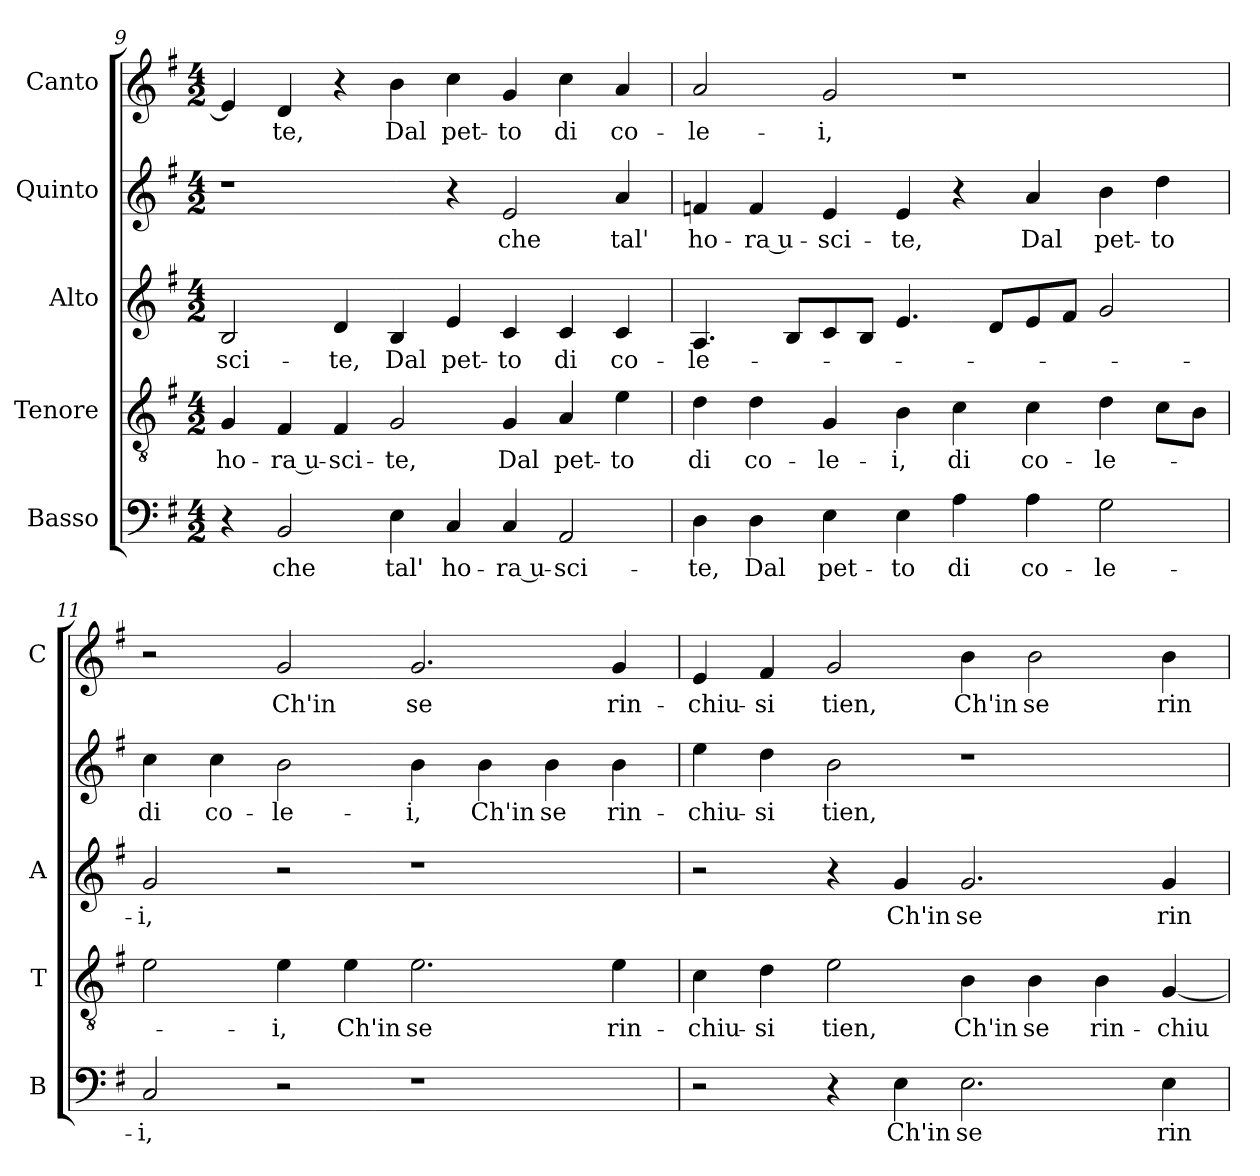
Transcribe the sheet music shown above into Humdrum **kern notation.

**kern	**text	**kern	**text	**kern	**text	**kern	**text	**kern	**text
*part5	*part5	*part4	*part4	*part3	*part3	*part2	*part2	*part1	*part1
*staff5	*staff5	*staff4	*staff4	*staff3	*staff3	*staff2	*staff2	*staff1	*staff1
*I"Basso	*	*I"Tenore	*	*I"Alto	*	*I"Quinto	*	*I"Canto	*
*I'B	*	*I'T	*	*I'A	*	*	*	*I'C	*
!!LO:PB:g=z
*clefF4	*	*clefGv2	*	*clefG2	*	*clefG2	*	*clefG2	*
*k[f#]	*	*k[f#]	*	*k[f#]	*	*k[f#]	*	*k[f#]	*
*G:	*	*G:	*	*G:	*	*G:	*	*G:	*
*M4/2	*	*M4/2	*	*M4/2	*	*M4/2	*	*M4/2	*
=9	=9	=9	=9	=9	=9	=9	=9	=9	=9
!	!	!	!LO:LY:b	!	!	!	!	!	!
!	!	!	!	!	!LO:LY:b	!	!	!	!
4r	.	4G/	ho-	2B/	-sci-	1r	.	4e/]	.
!	!LO:LY:b	!	!	!	!	!	!	!	!
!	!	!	!LO:LY:b	!	!	!	!	!	!
!	!	!	!	!	!	!	!	!	!LO:LY:b
2BB/	che	4F#/	-ra u-	.	.	.	.	4d/	-te,
!	!	!	!LO:LY:b	!	!	!	!	!	!
!	!	!	!	!	!LO:LY:b	!	!	!	!
.	.	4F#/	-sci-	4d/	-te,	.	.	4r	.
!	!LO:LY:b	!	!	!	!	!	!	!	!
!	!	!	!LO:LY:b	!	!	!	!	!	!
!	!	!	!	!	!LO:LY:b	!	!	!	!
!	!	!	!	!	!	!	!	!	!LO:LY:b
4E\	tal'	2G/	-te,	4B/	Dal	.	.	4b\	Dal
!	!LO:LY:b	!	!	!	!	!	!	!	!
!	!	!	!	!	!LO:LY:b	!	!	!	!
!	!	!	!	!	!	!	!	!	!LO:LY:b
4C/	ho-	.	.	4e/	pet-	4r	.	4cc\	pet-
!	!LO:LY:b	!	!	!	!	!	!	!	!
!	!	!	!LO:LY:b	!	!	!	!	!	!
!	!	!	!	!	!LO:LY:b	!	!	!	!
!	!	!	!	!	!	!	!LO:LY:b	!	!
!	!	!	!	!	!	!	!	!	!LO:LY:b
4C/	-ra u-	4G/	Dal	4c/	-to	2e/	che	4g/	-to
!	!LO:LY:b	!	!	!	!	!	!	!	!
!	!	!	!LO:LY:b	!	!	!	!	!	!
!	!	!	!	!	!LO:LY:b	!	!	!	!
!	!	!	!	!	!	!	!	!	!LO:LY:b
2AA/	-sci-	4A/	pet-	4c/	di	.	.	4cc\	di
!	!	!	!LO:LY:b	!	!	!	!	!	!
!	!	!	!	!	!LO:LY:b	!	!	!	!
!	!	!	!	!	!	!	!LO:LY:b	!	!
!	!	!	!	!	!	!	!	!	!LO:LY:b
.	.	4e\	-to	4c/	co-	4a/	tal'	4a/	co-
=10	=10	=10	=10	=10	=10	=10	=10	=10	=10
!	!LO:LY:b	!	!	!	!	!	!	!	!
!	!	!	!LO:LY:b	!	!	!	!	!	!
!	!	!	!	!	!LO:LY:b	!	!	!	!
!	!	!	!	!	!	!	!LO:LY:b	!	!
!	!	!	!	!	!	!	!	!	!LO:LY:b
4D\	-te,	4d\	di	4.A/	-le-	4fn/	ho-	2a/	-le-
!	!LO:LY:b	!	!	!	!	!	!	!	!
!	!	!	!LO:LY:b	!	!	!	!	!	!
!	!	!	!	!	!	!	!LO:LY:b	!	!
4D\	Dal	4d\	co-	.	.	4f/	-ra u-	.	.
.	.	.	.	8B/L	.	.	.	.	.
!	!LO:LY:b	!	!	!	!	!	!	!	!
!	!	!	!LO:LY:b	!	!	!	!	!	!
!	!	!	!	!	!	!	!LO:LY:b	!	!
!	!	!	!	!	!	!	!	!	!LO:LY:b
4E\	pet-	4G/	-le-	8c/	.	4e/	-sci-	2g/	-i,
.	.	.	.	8B/J	.	.	.	.	.
!	!LO:LY:b	!	!	!	!	!	!	!	!
!	!	!	!LO:LY:b	!	!	!	!	!	!
!	!	!	!	!	!	!	!LO:LY:b	!	!
4E\	-to	4B\	-i,	4.e/	.	4e/	-te,	.	.
!	!LO:LY:b	!	!	!	!	!	!	!	!
!	!	!	!LO:LY:b	!	!	!	!	!	!
4A\	di	4c\	di	.	.	4r	.	1r	.
.	.	.	.	8d/L	.	.	.	.	.
!	!LO:LY:b	!	!	!	!	!	!	!	!
!	!	!	!LO:LY:b	!	!	!	!	!	!
!	!	!	!	!	!	!	!LO:LY:b	!	!
4A\	co-	4c\	co-	8e/	.	4a/	Dal	.	.
.	.	.	.	8f#/J	.	.	.	.	.
!	!LO:LY:b	!	!	!	!	!	!	!	!
!	!	!	!LO:LY:b	!	!	!	!	!	!
!	!	!	!	!	!	!	!LO:LY:b	!	!
2G\	-le-	4d\	-le-	2g/	.	4b\	pet-	.	.
!	!	!	!	!	!	!	!LO:LY:b	!	!
.	.	8c\L	.	.	.	4dd\	-to	.	.
.	.	8B\J	.	.	.	.	.	.	.
=11	=11	=11	=11	=11	=11	=11	=11	=11	=11
!	!LO:LY:b	!	!	!	!	!	!	!	!
!	!	!	!	!	!LO:LY:b	!	!	!	!
!	!	!	!	!	!	!	!LO:LY:b	!	!
2C/	-i,	2e\	.	2g/	-i,	4cc\	di	2r	.
!	!	!	!	!	!	!	!LO:LY:b	!	!
.	.	.	.	.	.	4cc\	co-	.	.
!	!	!	!LO:LY:b	!	!	!	!	!	!
!	!	!	!	!	!	!	!LO:LY:b	!	!
!	!	!	!	!	!	!	!	!	!LO:LY:b
2r	.	4e\	-i,	2r	.	2b\	-le-	2g/	Ch'in
!	!	!	!LO:LY:b	!	!	!	!	!	!
.	.	4e\	Ch'in	.	.	.	.	.	.
!	!	!	!LO:LY:b	!	!	!	!	!	!
!	!	!	!	!	!	!	!LO:LY:b	!	!
!	!	!	!	!	!	!	!	!	!LO:LY:b
1r	.	2.e\	se	1r	.	4b\	-i,	2.g/	se
!	!	!	!	!	!	!	!LO:LY:b	!	!
.	.	.	.	.	.	4b\	Ch'in	.	.
!	!	!	!	!	!	!	!LO:LY:b	!	!
.	.	.	.	.	.	4b\	se	.	.
!	!	!	!LO:LY:b	!	!	!	!	!	!
!	!	!	!	!	!	!	!LO:LY:b	!	!
!	!	!	!	!	!	!	!	!	!LO:LY:b
.	.	4e\	rin-	.	.	4b\	rin-	4g/	rin-
!!LO:LB:g=z
=12	=12	=12	=12	=12	=12	=12	=12	=12	=12
!	!	!	!LO:LY:b	!	!	!	!	!	!
!	!	!	!	!	!	!	!LO:LY:b	!	!
!	!	!	!	!	!	!	!	!	!LO:LY:b
2r	.	4c\	-chiu-	2r	.	4ee\	-chiu-	4e/	-chiu-
!	!	!	!LO:LY:b	!	!	!	!	!	!
!	!	!	!	!	!	!	!LO:LY:b	!	!
!	!	!	!	!	!	!	!	!	!LO:LY:b
.	.	4d\	-si	.	.	4dd\	-si	4f#/	-si
!	!	!	!LO:LY:b	!	!	!	!	!	!
!	!	!	!	!	!	!	!LO:LY:b	!	!
!	!	!	!	!	!	!	!	!	!LO:LY:b
4r	.	2e\	tien,	4r	.	2b\	tien,	2g/	tien,
!	!LO:LY:b	!	!	!	!	!	!	!	!
!	!	!	!	!	!LO:LY:b	!	!	!	!
4E\	Ch'in	.	.	4g/	Ch'in	.	.	.	.
!	!LO:LY:b	!	!	!	!	!	!	!	!
!	!	!	!LO:LY:b	!	!	!	!	!	!
!	!	!	!	!	!LO:LY:b	!	!	!	!
!	!	!	!	!	!	!	!	!	!LO:LY:b
2.E\	se	4B\	Ch'in	2.g/	se	1r	.	4b\	Ch'in
!	!	!	!LO:LY:b	!	!	!	!	!	!
!	!	!	!	!	!	!	!	!	!LO:LY:b
.	.	4B\	se	.	.	.	.	2b\	se
!	!	!	!LO:LY:b	!	!	!	!	!	!
.	.	4B\	rin-	.	.	.	.	.	.
!	!LO:LY:b	!	!	!	!	!	!	!	!
!	!	!	!LO:LY:b	!	!	!	!	!	!
!	!	!	!	!	!LO:LY:b	!	!	!	!
!	!	!	!	!	!	!	!	!	!LO:LY:b
4E\	rin-	[4G/	-chiu-	4g/	rin-	.	.	4b\	rin-
=	=	=	=	=	=	=	=	=	=
*-	*-	*-	*-	*-	*-	*-	*-	*-	*-
